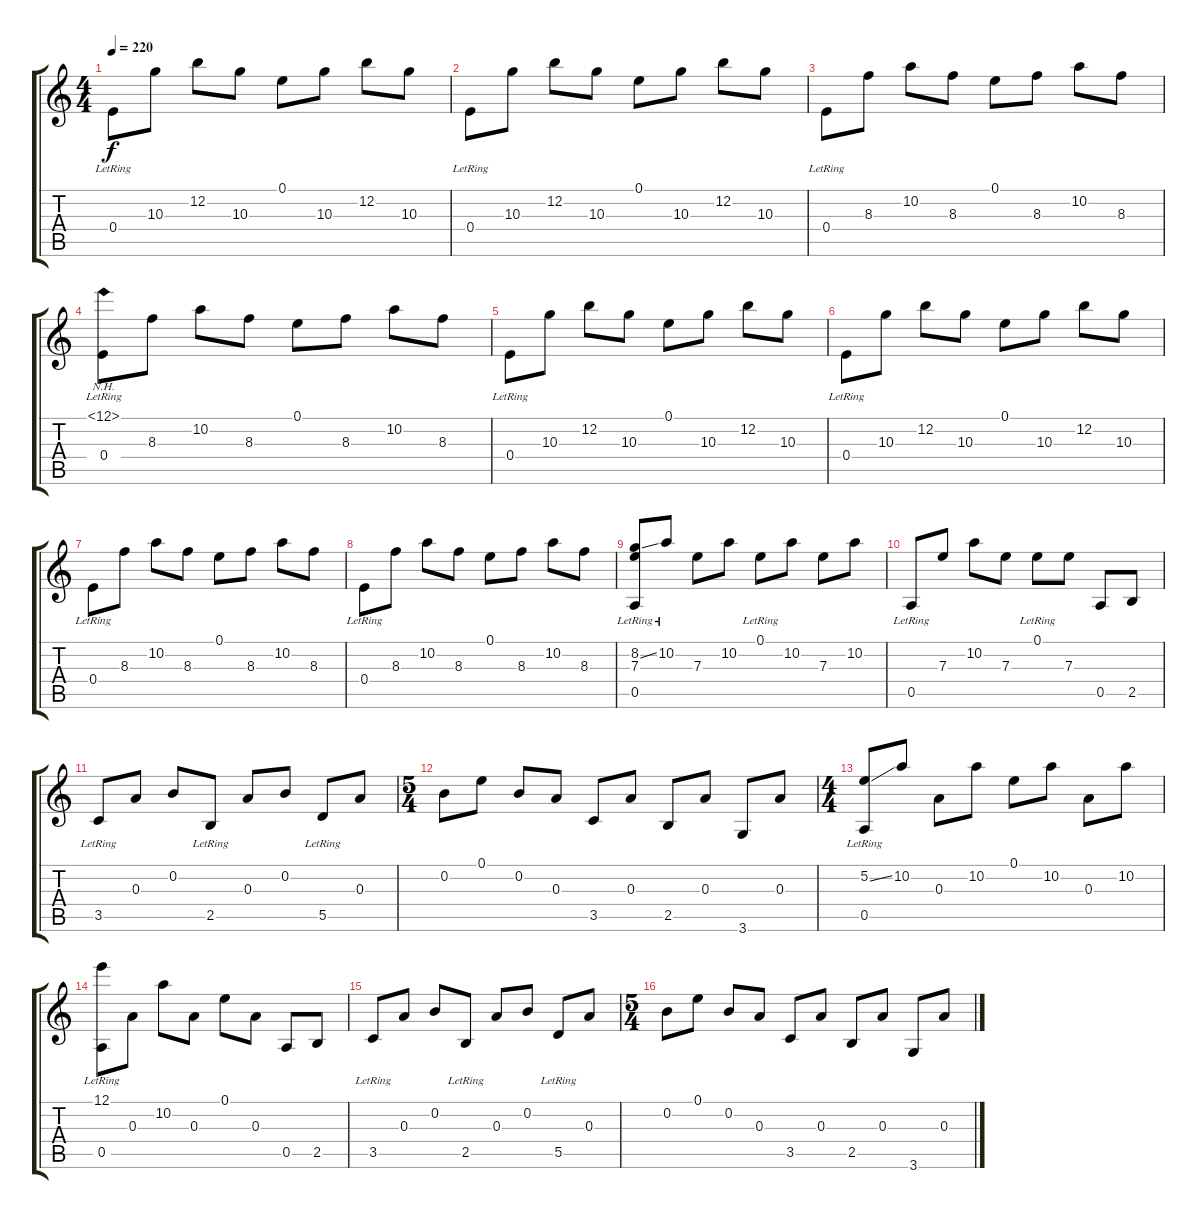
\track "" {instrument acousticguitarnylon}
\staff {score tabs}
\tuning (E4 B3 A3 E3 A2 E2) {hide}
\ts (4 4)
\tempo 220
\clef g2
\ks c
0.4{lr}.8{dy f instrument acousticguitarnylon} 10.3.8 12.2.8 10.3.8 0.1.8 10.3.8 12.2.8 10.3.8 |
0.4{lr}.8 10.3.8 12.2.8 10.3.8 0.1.8 10.3.8 12.2.8 10.3.8 |
0.4{lr}.8 8.3.8 10.2.8 8.3.8 0.1.8 8.3.8 10.2.8 8.3.8 |
(12.1{nh lr} 0.4{lr}).8 8.3.8 10.2.8 8.3.8 0.1.8 8.3.8 10.2.8 8.3.8 |
0.4{lr}.8 10.3.8 12.2.8 10.3.8 0.1.8 10.3.8 12.2.8 10.3.8 |
0.4{lr}.8 10.3.8 12.2.8 10.3.8 0.1.8 10.3.8 12.2.8 10.3.8 |
0.4{lr}.8 8.3.8 10.2.8 8.3.8 0.1.8 8.3.8 10.2.8 8.3.8 |
0.4{lr}.8 8.3.8 10.2.8 8.3.8 0.1.8 8.3.8 10.2.8 8.3.8 |
(8.2{ss} 7.3 0.5{lr}).8 10.2{lr}.8 7.3.8 10.2.8 0.1{lr}.8 10.2.8 7.3.8 10.2.8 |
0.5{lr}.8 7.3.8 10.2.8 7.3.8 0.1{lr}.8 7.3.8 0.5.8 2.5.8 |
3.5{lr}.8 0.3.8 0.2.8 2.5{lr}.8 0.3.8 0.2.8 5.5{lr}.8 0.3.8 |
\ts (5 4)
0.2.8 0.1.8 0.2.8 0.3.8 3.5.8 0.3.8 2.5.8 0.3.8 3.6.8 0.3.8 |
\ts (4 4)
(5.2{ss} 0.5{lr}).8 10.2.8 0.3.8 10.2.8 0.1.8 10.2.8 0.3.8 10.2.8 |
(12.1{lr} 0.5{lr}).8 0.3.8 10.2.8 0.3.8 0.1.8 0.3.8 0.5.8 2.5.8 |
3.5{lr}.8 0.3.8 0.2.8 2.5{lr}.8 0.3.8 0.2.8 5.5{lr}.8 0.3.8 |
\ts (5 4)
0.2.8 0.1.8 0.2.8 0.3.8 3.5.8 0.3.8 2.5.8 0.3.8 3.6.8 0.3.8
